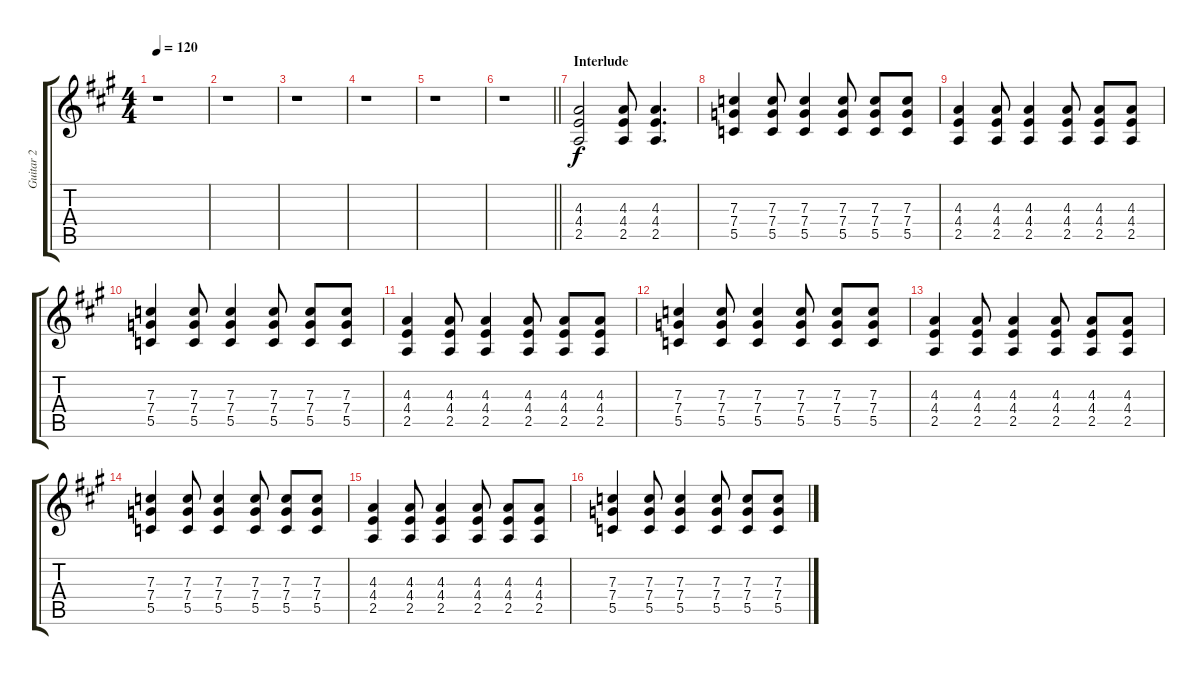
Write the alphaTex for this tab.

\track ("Guitar 2" "Guitar 2") {instrument distortionguitar}
\staff {score tabs}
\tuning (D4 A3 F3 C3 G2 D2) {hide}
\ts (4 4)
\tempo 120
\clef g2
\ks a
r.1{dy f} |
r.1 |
r.1 |
r.1 |
r.1 |
\barLineRight lightlight
r.1 |
\section ("" "Interlude")
(4.3 4.4 2.5).2 (4.3 4.4 2.5).8 (4.3 4.4 2.5).4{d} |
(7.3 7.4 5.5).4 (7.3 7.4 5.5).8 (7.3 7.4 5.5).4 (7.3 7.4 5.5).8 (7.3 7.4 5.5).8 (7.3 7.4 5.5).8 |
(4.3 4.4 2.5).4 (4.3 4.4 2.5).8 (4.3 4.4 2.5).4 (4.3 4.4 2.5).8 (4.3 4.4 2.5).8 (4.3 4.4 2.5).8 |
(7.3 7.4 5.5).4 (7.3 7.4 5.5).8 (7.3 7.4 5.5).4 (7.3 7.4 5.5).8 (7.3 7.4 5.5).8 (7.3 7.4 5.5).8 |
(4.3 4.4 2.5).4 (4.3 4.4 2.5).8 (4.3 4.4 2.5).4 (4.3 4.4 2.5).8 (4.3 4.4 2.5).8 (4.3 4.4 2.5).8 |
(7.3 7.4 5.5).4 (7.3 7.4 5.5).8 (7.3 7.4 5.5).4 (7.3 7.4 5.5).8 (7.3 7.4 5.5).8 (7.3 7.4 5.5).8 |
(4.3 4.4 2.5).4 (4.3 4.4 2.5).8 (4.3 4.4 2.5).4 (4.3 4.4 2.5).8 (4.3 4.4 2.5).8 (4.3 4.4 2.5).8 |
(7.3 7.4 5.5).4 (7.3 7.4 5.5).8 (7.3 7.4 5.5).4 (7.3 7.4 5.5).8 (7.3 7.4 5.5).8 (7.3 7.4 5.5).8 |
(4.3 4.4 2.5).4 (4.3 4.4 2.5).8 (4.3 4.4 2.5).4 (4.3 4.4 2.5).8 (4.3 4.4 2.5).8 (4.3 4.4 2.5).8 |
(7.3 7.4 5.5).4 (7.3 7.4 5.5).8 (7.3 7.4 5.5).4 (7.3 7.4 5.5).8 (7.3 7.4 5.5).8 (7.3 7.4 5.5).8
